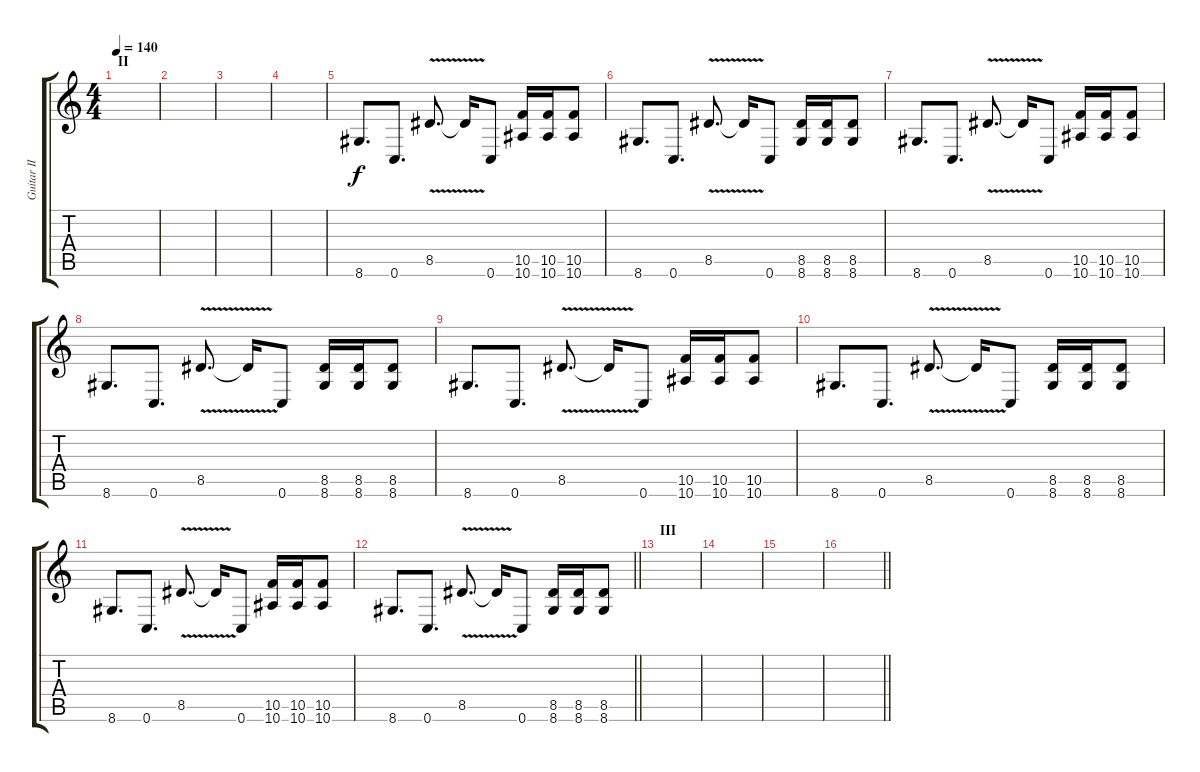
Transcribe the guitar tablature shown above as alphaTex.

\track ("Guitar II" "Guitar II") {instrument overdrivenguitar}
\staff {score tabs}
\tuning (D4 A3 F3 C3 G2 C2) {hide}
\ts (4 4)
\section ("" "II")
\tempo 140
\clef g2
\ks c
|
|
|
|
8.6.8{d} 0.6.8{d} 8.5{v}.8{d} 8.5{t}.16 0.6.8 (10.5 10.6).16 (10.5 10.6).16 (10.5 10.6).8 |
8.6.8{d} 0.6.8{d} 8.5{v}.8{d} 8.5{t}.16 0.6.8 (8.5 8.6).16 (8.5 8.6).16 (8.5 8.6).8 |
8.6.8{d} 0.6.8{d} 8.5{v}.8{d} 8.5{t}.16 0.6.8 (10.5 10.6).16 (10.5 10.6).16 (10.5 10.6).8 |
8.6.8{d} 0.6.8{d} 8.5{v}.8{d} 8.5{t}.16 0.6.8 (8.5 8.6).16 (8.5 8.6).16 (8.5 8.6).8 |
8.6.8{d} 0.6.8{d} 8.5{v}.8{d} 8.5{t}.16 0.6.8 (10.5 10.6).16 (10.5 10.6).16 (10.5 10.6).8 |
8.6.8{d} 0.6.8{d} 8.5{v}.8{d} 8.5{t}.16 0.6.8 (8.5 8.6).16 (8.5 8.6).16 (8.5 8.6).8 |
8.6.8{d} 0.6.8{d} 8.5{v}.8{d} 8.5{t}.16 0.6.8 (10.5 10.6).16 (10.5 10.6).16 (10.5 10.6).8 |
\barLineRight lightlight
8.6.8{d} 0.6.8{d} 8.5{v}.8{d} 8.5{t}.16 0.6.8 (8.5 8.6).16 (8.5 8.6).16 (8.5 8.6).8 |
\section ("" "III")
|
|
|
\barLineRight lightlight
